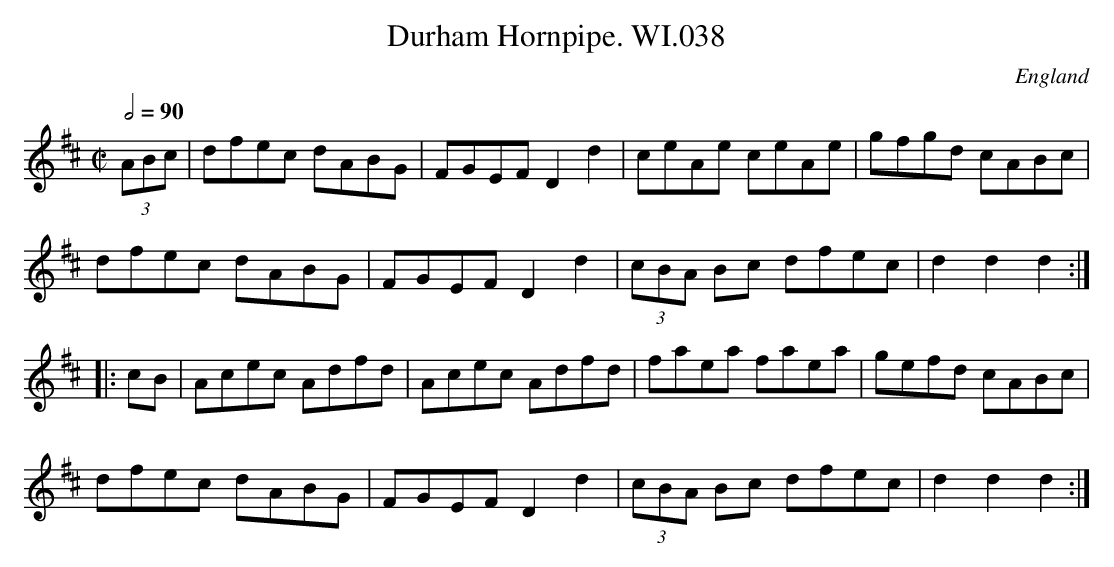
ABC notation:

X:1
T:Durham Hornpipe. WI.038
L:1/8
M:C|
O:England
Q:1/2=90
K:D
(3ABc|dfec dABG|FGEF D2d2|ceAe ceAe|gfgd cABc|!
dfec dABG|FGEF D2d2|(3cBA Bc dfec|d2d2 d2:|!
|:cB|Acec Adfd|Acec Adfd|faea faea|gefd cABc|!
dfec dABG|FGEF D2d2|(3cBA Bc dfec|d2d2 d2:|
